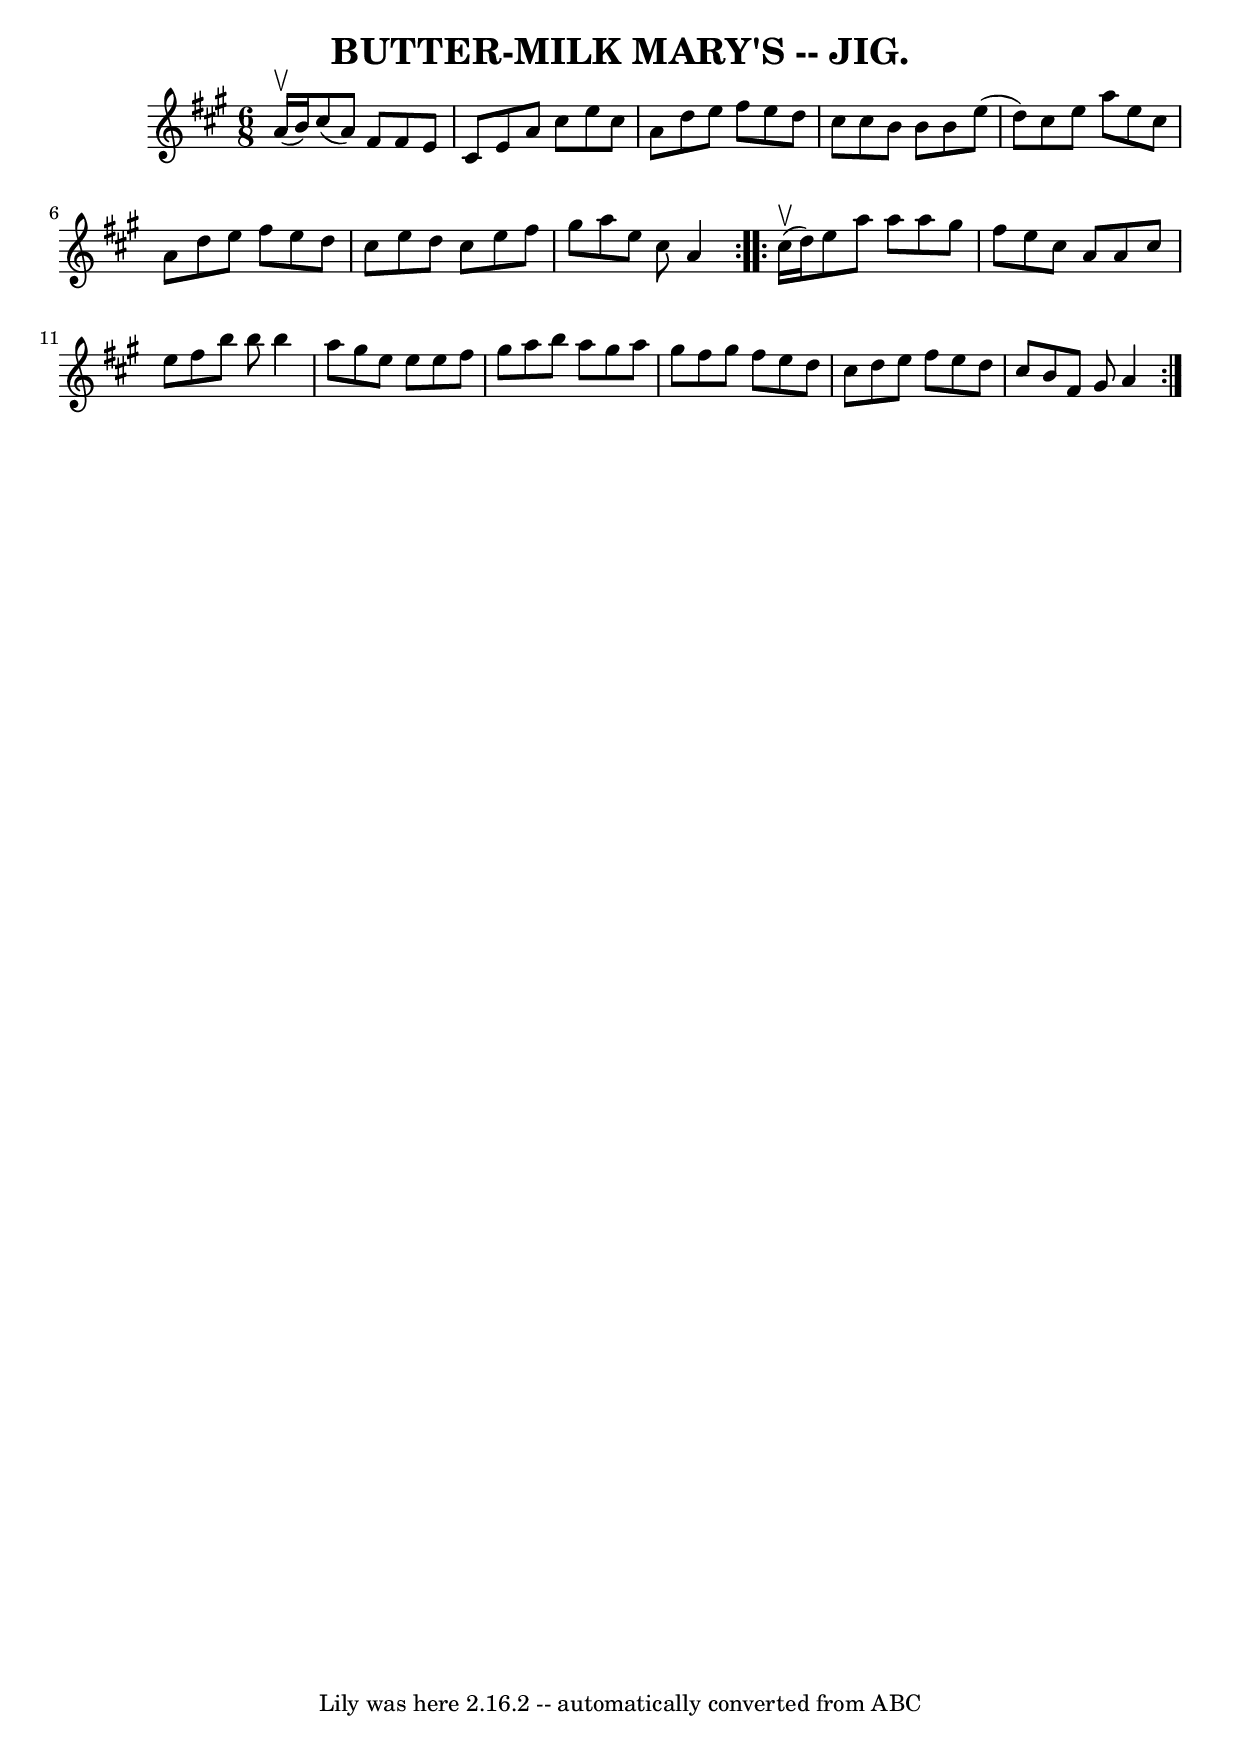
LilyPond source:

\version "2.16.2"
\include "Mammoth.ily"
\header {
  %% book = "Coles pg. 64.9"
  crossRefNumber = "29"
  footnotes = ""
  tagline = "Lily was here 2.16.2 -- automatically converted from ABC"
  title = "BUTTER-MILK MARY'S -- JIG."

}
voicedefault =  {



  \repeat volta 2 {

    \time 6/8 
    \key a \major
    a'16 (^\upbow b'16) |
    cis''8 (a'8  
    -) fis'8 fis'8 e'8 cis'8  |
    e'8 a'8 cis''8 e''8    
    cis''8 a'8  |
    d''8 e''8 fis''8 e''8 d''8 cis''8  
    |
    cis''8 b'8 b'8 b'8 e''8 (d''8) |
    cis''8 
    e''8 a''8 e''8 cis''8 a'8  |
    d''8 e''8 fis''8    
    e''8 d''8 cis''8  |
    e''8 d''8 cis''8 e''8 fis''8    
    gis''8  |
    a''8 e''8 cis''8 a'4  
  }     
  \repeat volta 2 {
    
    cis''16 (^\upbow d''16) |
    e''8 a''8 a''8 a''8 gis''8  
    fis''8  |
    e''8 cis''8 a'8 a'8 cis''8 e''8  |
    
    fis''8 b''8 b''8 b''4 a''8  |
    gis''8 e''8 e''8    
    e''8 fis''8 gis''8  |
    a''8 b''8 a''8 gis''8 a''8   
    gis''8  |
    fis''8 gis''8 fis''8 e''8 d''8 cis''8  
    |
    d''8 e''8 fis''8 e''8 d''8 cis''8  |
    b'8    
    fis'8 gis'8 a'4  
  }   

}

\score{
  <<

    \context Staff="default"
    {
      \voicedefault 
      
    }

  >>
  \layout {
    
  }
  \midi {
  }

}
